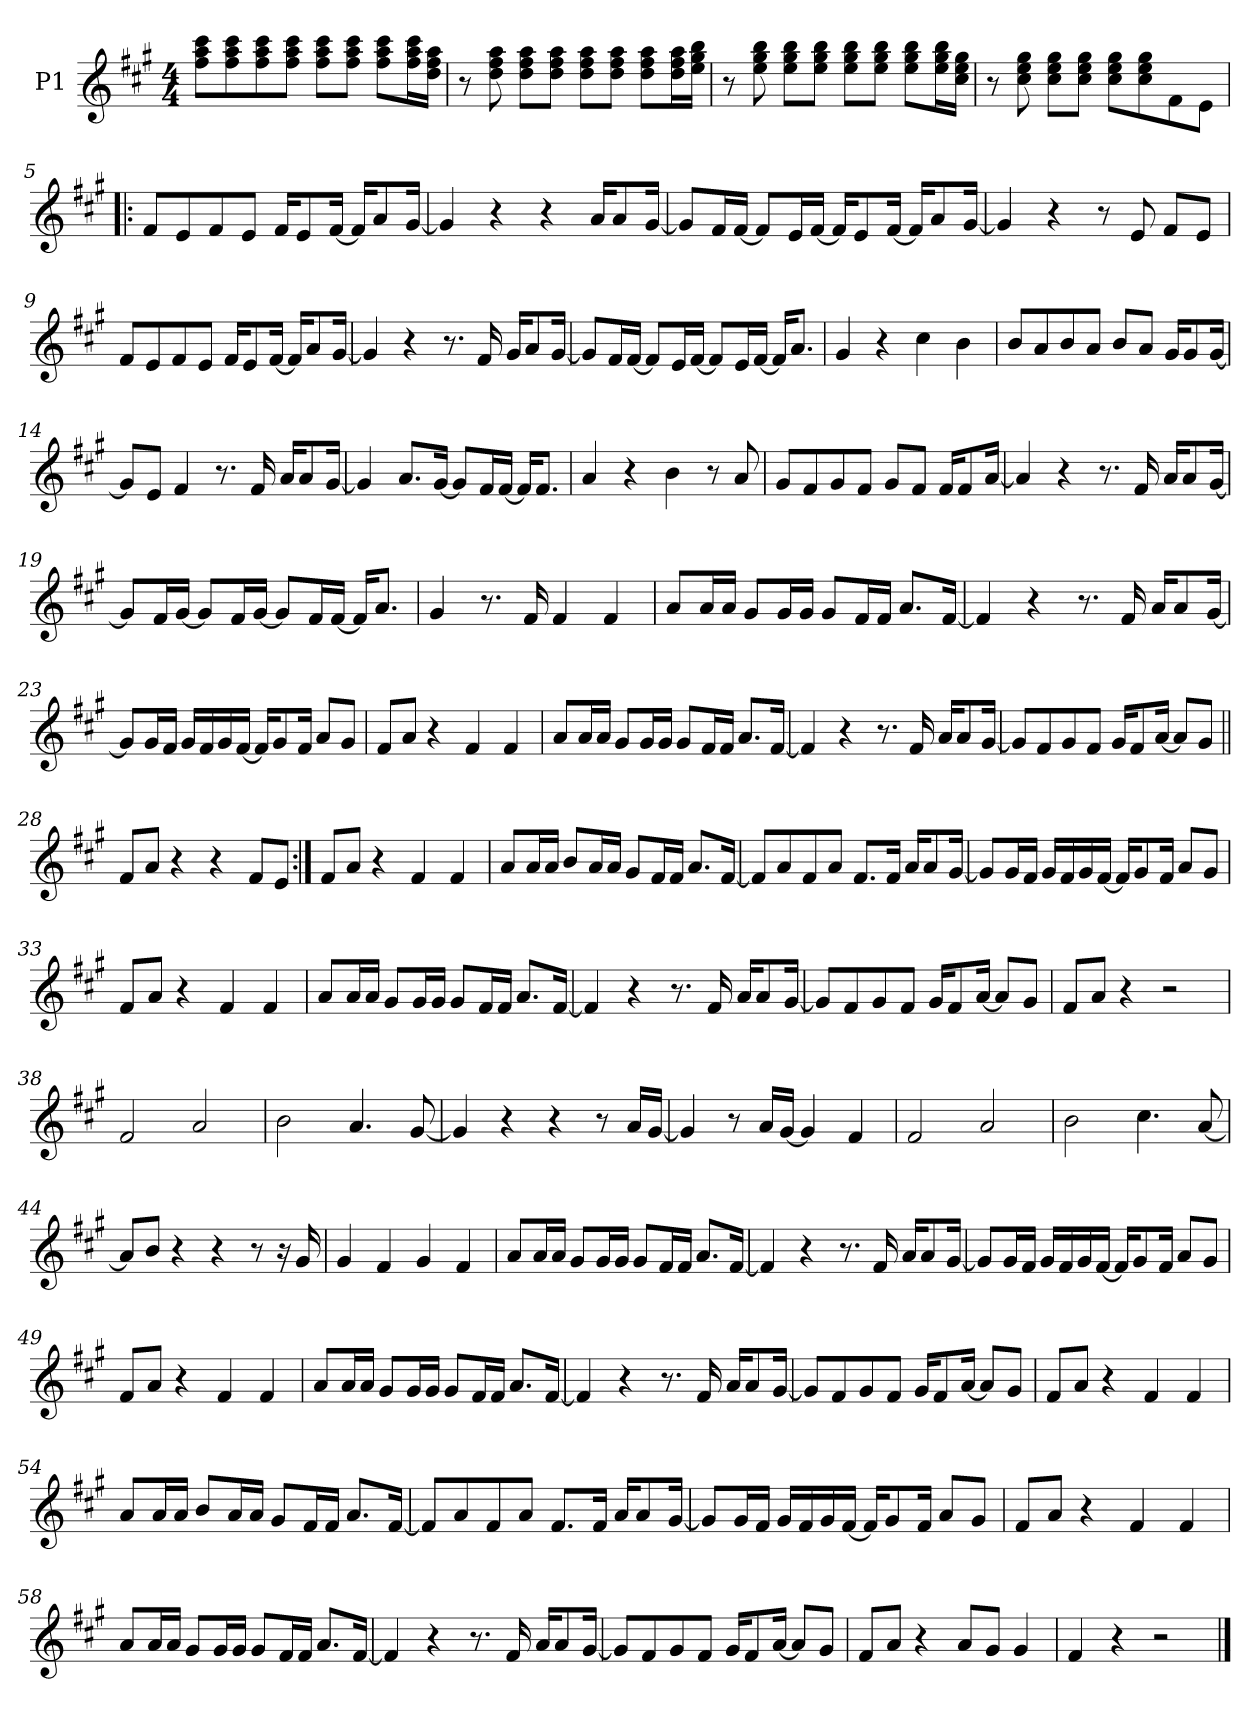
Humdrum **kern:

**kern
*part1
*staff1
*I"P1
*clefG2
*k[f#c#g#]
*f#:
*M4/4
*MM98
=1
8ff#\ 8aa\ 8ccc#\L
8ff#\ 8aa\ 8ccc#\
8ff#\ 8aa\ 8ccc#\
8ff#\ 8aa\ 8ccc#\J
8ff#\ 8aa\ 8ccc#\L
8ff#\ 8aa\ 8ccc#\J
8ff#\ 8aa\ 8ccc#\L
16ff#\ 16aa\ 16ccc#\L
16dd\ 16ff#\ 16aa\JJ
=2
8r
8dd\ 8ff#\ 8aa\
8dd\ 8ff#\ 8aa\L
8dd\ 8ff#\ 8aa\J
8dd\ 8ff#\ 8aa\L
8dd\ 8ff#\ 8aa\J
8dd\ 8ff#\ 8aa\L
16dd\ 16ff#\ 16aa\L
16ee\ 16gg#\ 16bb\JJ
=3
8r
8ee\ 8gg#\ 8bb\
8ee\ 8gg#\ 8bb\L
8ee\ 8gg#\ 8bb\J
8ee\ 8gg#\ 8bb\L
8ee\ 8gg#\ 8bb\J
8ee\ 8gg#\ 8bb\L
16ee\ 16gg#\ 16bb\L
16cc#\ 16ee\ 16gg#\JJ
!!LO:LB:g=z
=4
8r
8cc#\ 8ee\ 8gg#\
8cc#\ 8ee\ 8gg#\L
8cc#\ 8ee\ 8gg#\J
8cc#\ 8ee\ 8gg#\L
8cc#\ 8ee\ 8gg#\
8f#\
8e\J
=5!|:
8f#/L
8e/
8f#/
8e/J
16f#/KL
8e/
[<16f#/Jk
16f#/KL]
8a/
[<16g#/Jk
=6
4g#/]
4r
4r
16a/KL
8a/
[<16g#/Jk
=7
8g#/L]
16f#/L
[<16f#/JJ
8f#/L]
16e/L
[<16f#/JJ
16f#/KL]
8e/
[<16f#/Jk
16f#/KL]
8a/
[<16g#/Jk
!!LO:LB:g=z
=8
4g#/]
4r
8r
8e/
8f#/L
8e/J
=9
8f#/L
8e/
8f#/
8e/J
16f#/KL
8e/
[<16f#/Jk
16f#/KL]
8a/
[<16g#/Jk
=10
4g#/]
4r
8.r
16f#/
16g#/KL
8a/
[<16g#/Jk
=11
8g#/L]
16f#/L
[<16f#/JJ
8f#/L]
16e/L
[<16f#/JJ
8f#/L]
16e/L
[<16f#/JJ
16f#/KL]
8.a/J
!!LO:LB:g=z
=12
4g#/
4r
4cc#\
4b\
=13
8b/L
8a/
8b/
8a/J
8b/L
8a/J
16g#/KL
8g#/
[<16g#/Jk
=14
8g#/L]
8e/J
4f#/
8.r
16f#/
16a/KL
8a/
[<16g#/Jk
=15
4g#/]
8.a/L
[<16g#/Jk
8g#/L]
16f#/L
[<16f#/JJ
16f#/KL]
8.f#/J
!!LO:LB:g=z
=16
4a/
4r
4b\
8r
8a/
=17
8g#/L
8f#/
8g#/
8f#/J
8g#/L
8f#/J
16f#/KL
8f#/
[<16a/Jk
=18
4a/]
4r
8.r
16f#/
16a/KL
8a/
[<16g#/Jk
=19
8g#/L]
16f#/L
[<16g#/JJ
8g#/L]
16f#/L
[<16g#/JJ
8g#/L]
16f#/L
[<16f#/JJ
16f#/KL]
8.a/J
!!LO:LB:g=z
=20
4g#/
8.r
16f#/
4f#/
4f#/
=21
8a/L
16a/L
16a/JJ
8g#/L
16g#/L
16g#/JJ
8g#/L
16f#/L
16f#/JJ
8.a/L
[<16f#/Jk
=22
4f#/]
4r
8.r
16f#/
16a/KL
8a/
[<16g#/Jk
=23
8g#/L]
16g#/L
16f#/JJ
16g#/LL
16f#/
16g#/
[<16f#/JJ
16f#/KL]
8g#/
16f#/Jk
8a/L
8g#/J
!!LO:LB:g=z
=24
8f#/L
8a/J
4r
4f#/
4f#/
=25
8a/L
16a/L
16a/JJ
8g#/L
16g#/L
16g#/JJ
8g#/L
16f#/L
16f#/JJ
8.a/L
[<16f#/Jk
=26
4f#/]
4r
8.r
16f#/
16a/KL
8a/
[<16g#/Jk
=27
8g#/L]
8f#/
8g#/
8f#/J
16g#/KL
8f#/
[<16a/Jk
8a/L]
8g#/J
!!LO:LB:g=z
=28||
8f#/L
8a/J
4r
4r
8f#/L
8e/J
=29:|!
8f#/L
8a/J
4r
4f#/
4f#/
=30
8a/L
16a/L
16a/JJ
8b/L
16a/L
16a/JJ
8g#/L
16f#/L
16f#/JJ
8.a/L
[<16f#/Jk
=31
8f#/L]
8a/
8f#/
8a/J
8.f#/L
16f#/Jk
16a/KL
8a/
[<16g#/Jk
!!LO:LB:g=z
=32
8g#/L]
16g#/L
16f#/JJ
16g#/LL
16f#/
16g#/
[<16f#/JJ
16f#/KL]
8g#/
16f#/Jk
8a/L
8g#/J
=33
8f#/L
8a/J
4r
4f#/
4f#/
=34
8a/L
16a/L
16a/JJ
8g#/L
16g#/L
16g#/JJ
8g#/L
16f#/L
16f#/JJ
8.a/L
[<16f#/Jk
=35
4f#/]
4r
8.r
16f#/
16a/KL
8a/
[<16g#/Jk
!!LO:LB:g=z
=36
8g#/L]
8f#/
8g#/
8f#/J
16g#/KL
8f#/
[<16a/Jk
8a/L]
8g#/J
=37
8f#/L
8a/J
4r
2r
=38
2f#/
2a/
=39
2b\
4.a/
[<8g#/
=40
4g#/]
4r
4r
8r
16a/LL
[<16g#/JJ
!!LO:LB:g=z
=41
4g#/]
8r
16a/LL
[<16g#/JJ
4g#/]
4f#/
=42
2f#/
2a/
=43
2b\
4.cc#\
[<8a/
=44
8a/L]
8b/J
4r
4r
8r
16r
16g#/
=45
4g#/
4f#/
4g#/
4f#/
!!LO:PB:g=z
=46
8a/L
16a/L
16a/JJ
8g#/L
16g#/L
16g#/JJ
8g#/L
16f#/L
16f#/JJ
8.a/L
[<16f#/Jk
=47
4f#/]
4r
8.r
16f#/
16a/KL
8a/
[<16g#/Jk
=48
8g#/L]
16g#/L
16f#/JJ
16g#/LL
16f#/
16g#/
[<16f#/JJ
16f#/KL]
8g#/
16f#/Jk
8a/L
8g#/J
=49
8f#/L
8a/J
4r
4f#/
4f#/
!!LO:LB:g=z
=50
8a/L
16a/L
16a/JJ
8g#/L
16g#/L
16g#/JJ
8g#/L
16f#/L
16f#/JJ
8.a/L
[<16f#/Jk
=51
4f#/]
4r
8.r
16f#/
16a/KL
8a/
[<16g#/Jk
=52
8g#/L]
8f#/
8g#/
8f#/J
16g#/KL
8f#/
[<16a/Jk
8a/L]
8g#/J
=53
8f#/L
8a/J
4r
4f#/
4f#/
!!LO:LB:g=z
=54
8a/L
16a/L
16a/JJ
8b/L
16a/L
16a/JJ
8g#/L
16f#/L
16f#/JJ
8.a/L
[<16f#/Jk
=55
8f#/L]
8a/
8f#/
8a/J
8.f#/L
16f#/Jk
16a/KL
8a/
[<16g#/Jk
=56
8g#/L]
16g#/L
16f#/JJ
16g#/LL
16f#/
16g#/
[<16f#/JJ
16f#/KL]
8g#/
16f#/Jk
8a/L
8g#/J
=57
8f#/L
8a/J
4r
4f#/
4f#/
!!LO:LB:g=z
=58
8a/L
16a/L
16a/JJ
8g#/L
16g#/L
16g#/JJ
8g#/L
16f#/L
16f#/JJ
8.a/L
[<16f#/Jk
=59
4f#/]
4r
8.r
16f#/
16a/KL
8a/
[<16g#/Jk
=60
8g#/L]
8f#/
8g#/
8f#/J
16g#/KL
8f#/
[<16a/Jk
8a/L]
8g#/J
=61
8f#/L
8a/J
4r
8a/L
8g#/J
4g#/
!!LO:LB:g=z
=62
4f#/
4r
2r
==
*-
